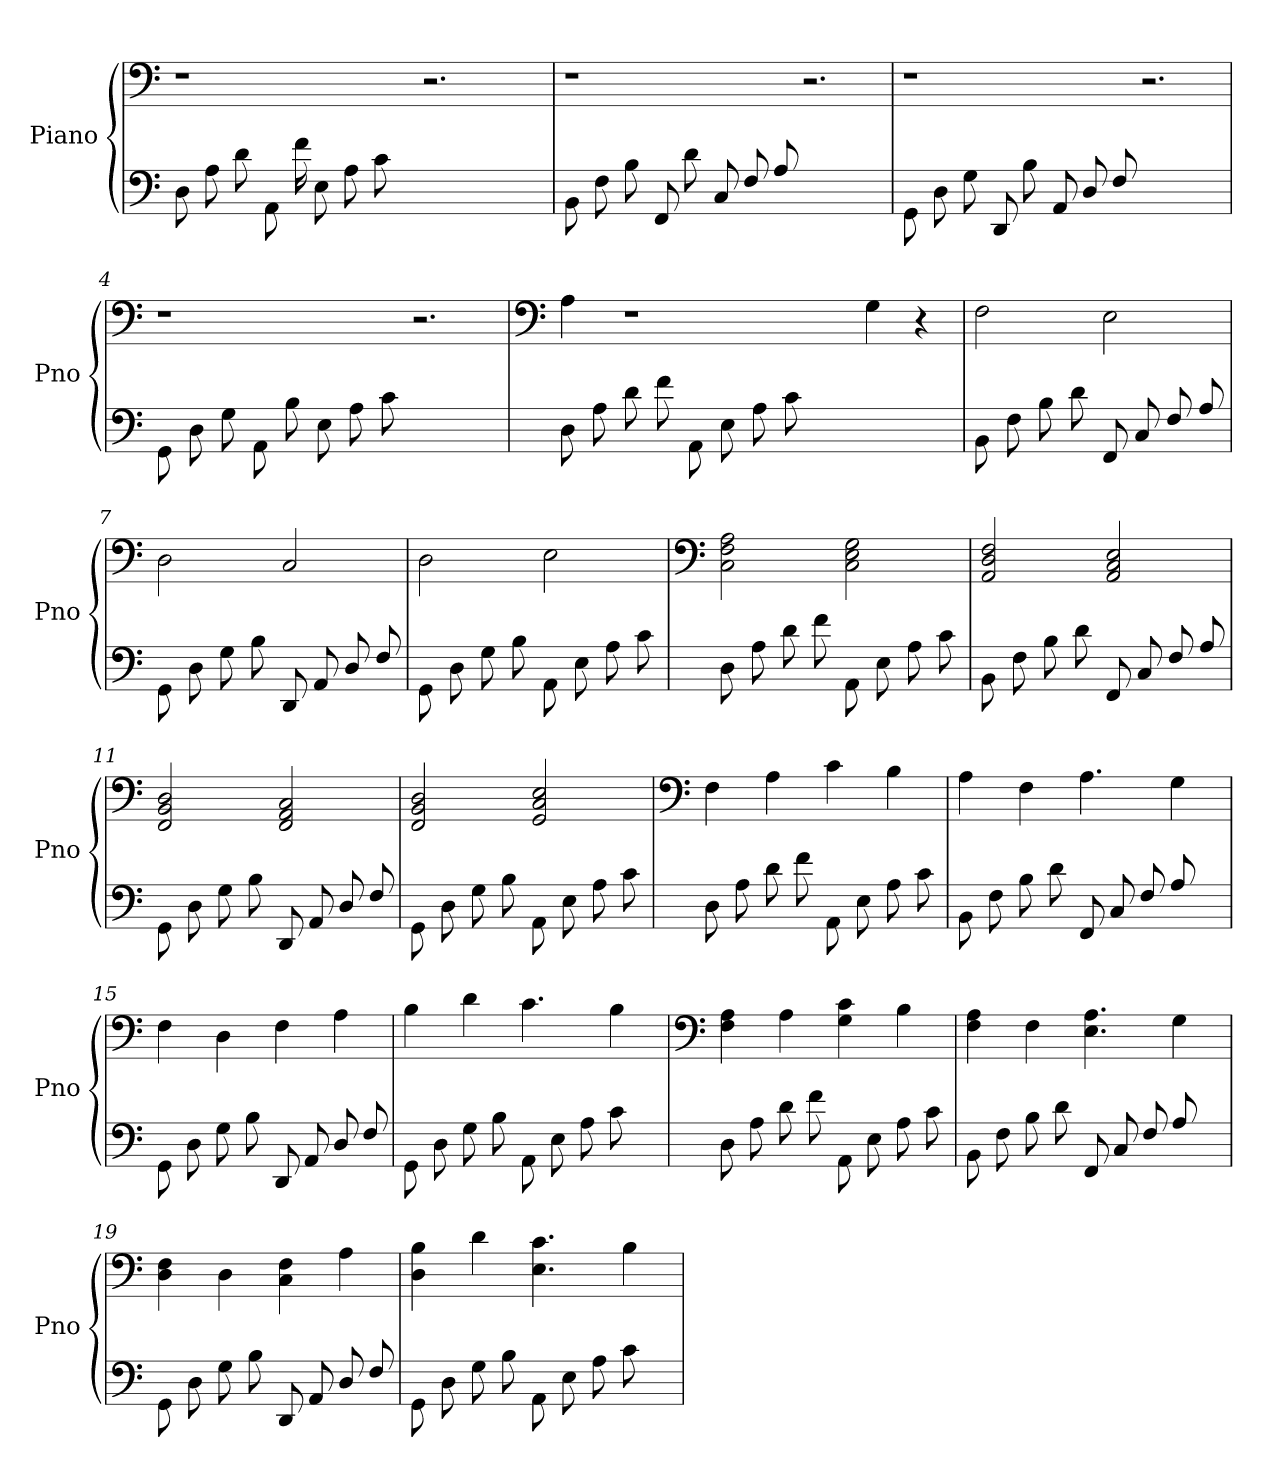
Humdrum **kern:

**kern	**kern
*part1	*part1
*staff2	*staff1
*I"Piano	*
*I'Pno	*
*clefF4	*clefF4
*k[]	*k[]
=1	=1
8D\	1r
8A\	.
8d\	.
8AA\	.
16f\	.
8E\	.
8A\	.
8c\	.
2ryy	.
.	2.r
4ryy	.
16ryy	.
=2	=2
8BB\	1r
8F\	.
8B\	.
8FF/	.
8d\	.
8C/	.
8F/	.
8A/	.
2.ryy	2.r
=3	=3
8GG\	1r
8D\	.
8G\	.
8DD/	.
8B\	.
8AA/	.
8D/	.
8F/	.
2.ryy	2.r
=4	=4
8GG\	1r
8D\	.
8G\	.
8AA\	.
8B\	.
8E\	.
8A\	.
8c\	.
2.ryy	2.r
!!LO:LB:g=z
=5	=5
*	*clefF4
8D\	4A\
8A\	.
8d\	1r
8f\	.
8AA\	.
8E\	.
8A\	.
8c\	.
2.ryy	.
.	4G\
.	4r
=6	=6
8BB\	2F\
8F\	.
8B\	.
8d\	.
8FF/	2E\
8C/	.
8F/	.
8A/	.
=7	=7
8GG\	2D\
8D\	.
8G\	.
8B\	.
8DD/	2C/
8AA/	.
8D/	.
8F/	.
=8	=8
8GG\	2D\
8D\	.
8G\	.
8B\	.
8AA\	2E\
8E\	.
8A\	.
8c\	.
!!LO:LB:g=z
=9	=9
*	*clefF4
8D\	2C\ 2F\ 2A\
8A\	.
8d\	.
8f\	.
8AA\	2G\ 2C\ 2E\
8E\	.
8A\	.
8c\	.
=10	=10
8BB\	2AA/ 2D/ 2F/
8F\	.
8B\	.
8d\	.
8FF/	2E/ 2AA/ 2C/
8C/	.
8F/	.
8A/	.
=11	=11
8GG\	2FF/ 2BB/ 2D/
8D\	.
8G\	.
8B\	.
8DD/	2AA/ 2FF/ 2C/
8AA/	.
8D/	.
8F/	.
=12	=12
8GG\	2FF/ 2BB/ 2D/
8D\	.
8G\	.
8B\	.
8AA\	2GG/ 2C/ 2E/
8E\	.
8A\	.
8c\	.
!!LO:LB:g=z
=13	=13
*	*clefF4
8D\	4F\
8A\	.
8d\	4A\
8f\	.
8AA\	4c\
8E\	.
8A\	4B\
8c\	.
=14	=14
8BB\	4A\
8F\	.
8B\	4F\
8d\	.
8FF/	4.A\
8C/	.
8F/	.
8A/	4G\
8ryy	.
=15	=15
8GG\	4F\
8D\	.
8G\	4D\
8B\	.
8DD/	4F\
8AA/	.
8D/	4A\
8F/	.
=16	=16
8GG\	4B\
8D\	.
8G\	4d\
8B\	.
8AA\	4.c\
8E\	.
8A\	.
8c\	4B\
8ryy	.
!!LO:LB:g=z
=17	=17
*	*clefF4
8D\	4F\ 4A\
8A\	.
8d\	4A\
8f\	.
8AA\	4G\ 4c\
8E\	.
8A\	4B\
8c\	.
=18	=18
8BB\	4F\ 4A\
8F\	.
8B\	4F\
8d\	.
8FF/	4.E\ 4.A\
8C/	.
8F/	.
8A/	4G\
8ryy	.
=19	=19
8GG\	4D\ 4F\
8D\	.
8G\	4D\
8B\	.
8DD/	4F\ 4C\
8AA/	.
8D/	4A\
8F/	.
=20	=20
8GG\	4B\ 4D\
8D\	.
8G\	4d\
8B\	.
8AA\	4.E\ 4.c\
8E\	.
8A\	.
8c\	4B\
8ryy	.
=	=
*-	*-
